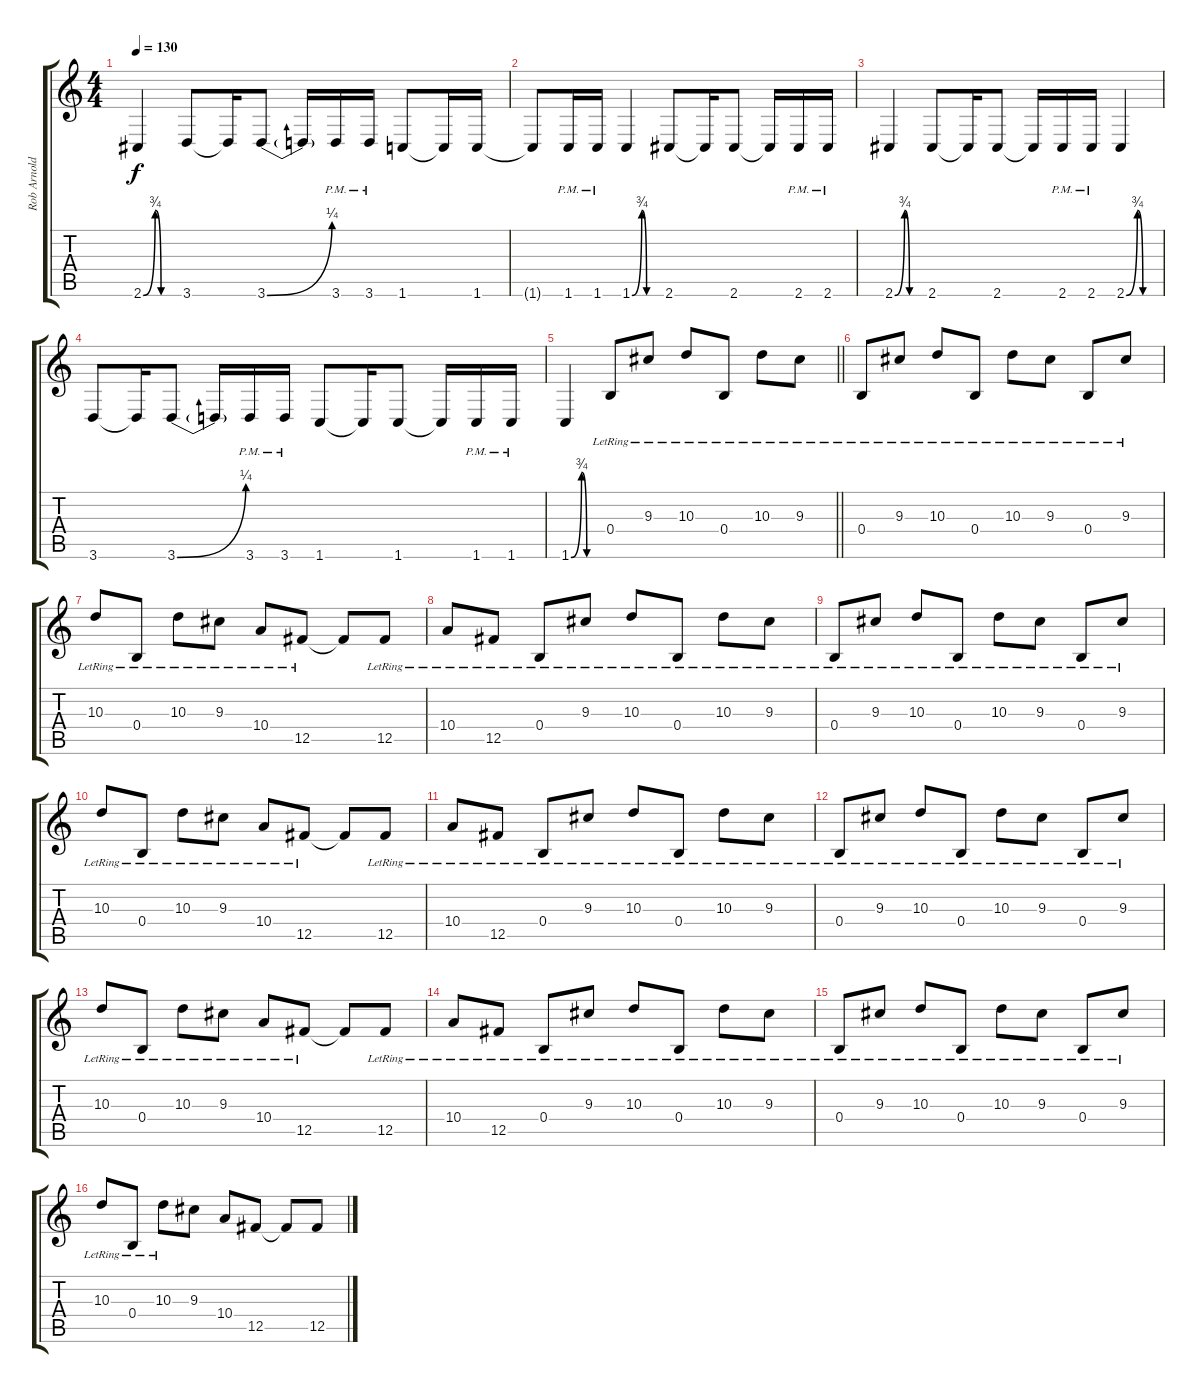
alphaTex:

\track ("Rob Arnold" "Rob Arnold") {instrument distortionguitar}
\staff {score tabs}
\tuning (Db4 Ab3 E3 B2 Gb2 B1) {hide}
\ts (4 4)
\tempo 130
\clef g2
\ks c
2.6{be (custom 0 0 20 3 30 0 60 0)}.4{dy f} 3.6.8 3.6{t}.16 3.6{be (bend 0 0 60 1)}.8 3.6{t}.16 3.6{pm}.16 3.6{pm}.16 1.6.8 1.6{t}.16 1.6.16 |
1.6{t}.8 1.6{pm}.16 1.6{pm}.16 1.6{be (custom 0 0 20 3 30 0 60 0)}.4 2.6.8 2.6{t}.16 2.6.8 2.6{t}.16 2.6{pm}.16 2.6{pm}.16 |
2.6{be (custom 0 0 20 3 30 0 60 0)}.4 2.6.8 2.6{t}.16 2.6.8 2.6{t}.16 2.6{pm}.16 2.6{pm}.16 2.6{be (custom 0 0 20 3 30 0 60 0)}.4 |
3.6.8 3.6{t}.16 3.6{be (bend 0 0 60 1)}.8 3.6{t}.16 3.6{pm}.16 3.6{pm}.16 1.6.8 1.6{t}.16 1.6.8 1.6{t}.16 1.6{pm}.16 1.6{pm}.16 |
\barLineRight lightlight
1.6{be (custom 0 0 20 3 30 0 60 0)}.4 0.4{lr}.8{volume 10 balance 8} 9.3{lr}.8 10.3{lr}.8 0.4{lr}.8 10.3{lr}.8 9.3{lr}.8 |
0.4{lr}.8 9.3{lr}.8 10.3{lr}.8 0.4{lr}.8 10.3{lr}.8 9.3{lr}.8 0.4{lr}.8 9.3{lr}.8 |
10.3{lr}.8 0.4{lr}.8 10.3{lr}.8 9.3{lr}.8 10.4{lr}.8 12.5{lr}.8 12.5{t}.8 12.5{lr}.8 |
10.4{lr}.8 12.5{lr}.8 0.4{lr}.8 9.3{lr}.8 10.3{lr}.8 0.4{lr}.8 10.3{lr}.8 9.3{lr}.8 |
0.4{lr}.8 9.3{lr}.8 10.3{lr}.8 0.4{lr}.8 10.3{lr}.8 9.3{lr}.8 0.4{lr}.8 9.3{lr}.8 |
10.3{lr}.8 0.4{lr}.8 10.3{lr}.8 9.3{lr}.8 10.4{lr}.8 12.5{lr}.8 12.5{t}.8 12.5{lr}.8 |
10.4{lr}.8 12.5{lr}.8 0.4{lr}.8 9.3{lr}.8 10.3{lr}.8 0.4{lr}.8 10.3{lr}.8 9.3{lr}.8 |
0.4{lr}.8 9.3{lr}.8 10.3{lr}.8 0.4{lr}.8 10.3{lr}.8 9.3{lr}.8 0.4{lr}.8 9.3{lr}.8 |
10.3{lr}.8 0.4{lr}.8 10.3{lr}.8 9.3{lr}.8 10.4{lr}.8 12.5{lr}.8 12.5{t}.8 12.5{lr}.8 |
10.4{lr}.8 12.5{lr}.8 0.4{lr}.8 9.3{lr}.8 10.3{lr}.8 0.4{lr}.8 10.3{lr}.8 9.3{lr}.8 |
0.4{lr}.8 9.3{lr}.8 10.3{lr}.8 0.4{lr}.8 10.3{lr}.8 9.3{lr}.8 0.4{lr}.8 9.3{lr}.8 |
10.3{lr}.8 0.4{lr}.8 10.3{lr}.8 9.3.8 10.4.8 12.5.8 12.5{t}.8 12.5.8
